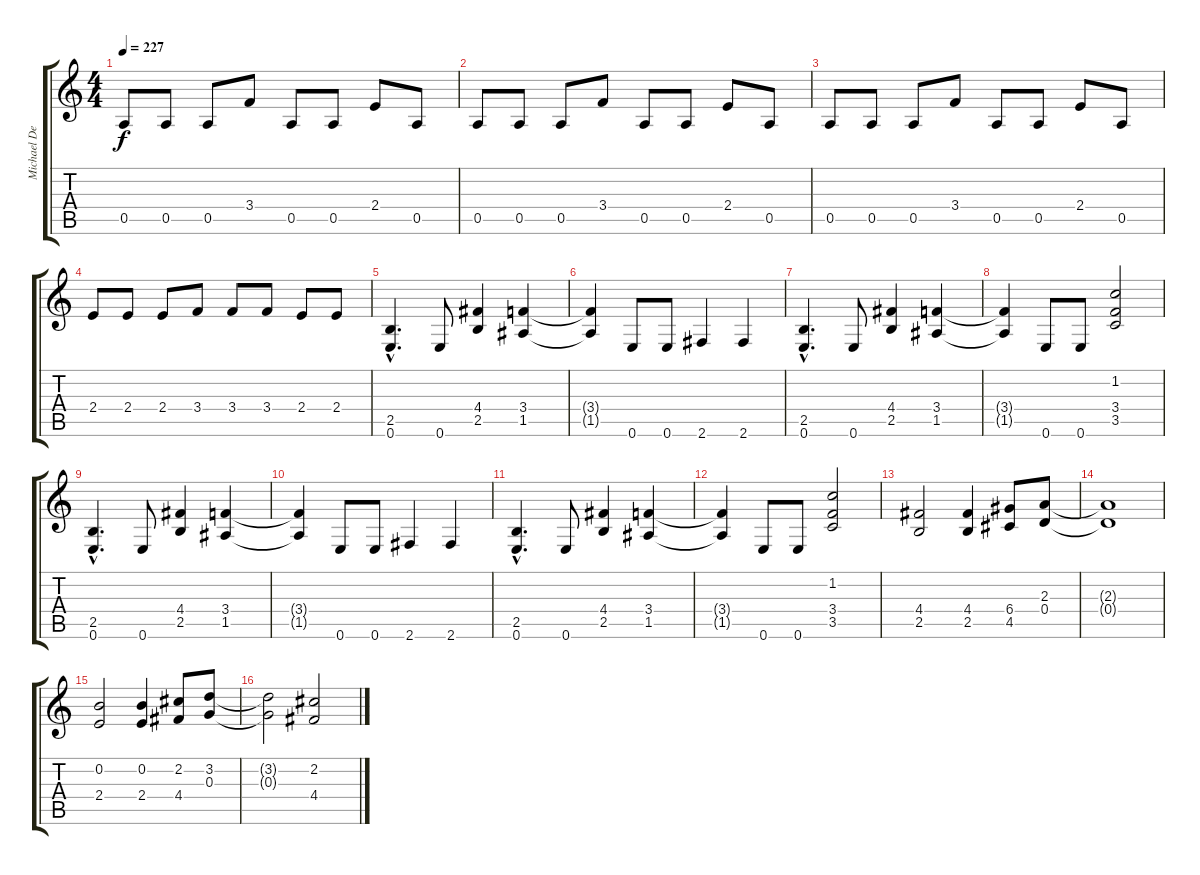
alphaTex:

\track ("Michael Denner" "Michael De") {instrument distortionguitar}
\staff {score tabs}
\tuning (E4 B3 G3 D3 A2 E2) {hide}
\ts (4 4)
\tempo 227
\clef g2
\ks c
0.5.8{dy f} 0.5.8 0.5.8 3.4.8 0.5.8 0.5.8 2.4.8 0.5.8 |
0.5.8 0.5.8 0.5.8 3.4.8 0.5.8 0.5.8 2.4.8 0.5.8 |
0.5.8 0.5.8 0.5.8 3.4.8 0.5.8 0.5.8 2.4.8 0.5.8 |
2.4.8 2.4.8 2.4.8 3.4.8 3.4.8 3.4.8 2.4.8 2.4.8 |
(2.5{hac} 0.6{hac}).4{d} 0.6.8 (4.4 2.5).4 (3.4 1.5).4 |
(3.4{t} 1.5{t}).4 0.6.8 0.6.8 2.6.4 2.6.4 |
(2.5{hac} 0.6{hac}).4{d} 0.6.8 (4.4 2.5).4 (3.4 1.5).4 |
(3.4{t} 1.5{t}).4 0.6.8 0.6.8 (1.2 3.4 3.5).2 |
(2.5{hac} 0.6{hac}).4{d} 0.6.8 (4.4 2.5).4 (3.4 1.5).4 |
(3.4{t} 1.5{t}).4 0.6.8 0.6.8 2.6.4 2.6.4 |
(2.5{hac} 0.6{hac}).4{d} 0.6.8 (4.4 2.5).4 (3.4 1.5).4 |
(3.4{t} 1.5{t}).4 0.6.8 0.6.8 (1.2 3.4 3.5).2 |
(4.4 2.5).2 (4.4 2.5).4 (6.4 4.5).8 (2.3 0.4).8 |
(2.3{t} 0.4{t}).1 |
(0.2 2.4).2 (0.2 2.4).4 (2.2 4.4).8 (3.2 0.3).8 |
(3.2{t} 0.3{t}).2 (2.2 4.4).2
